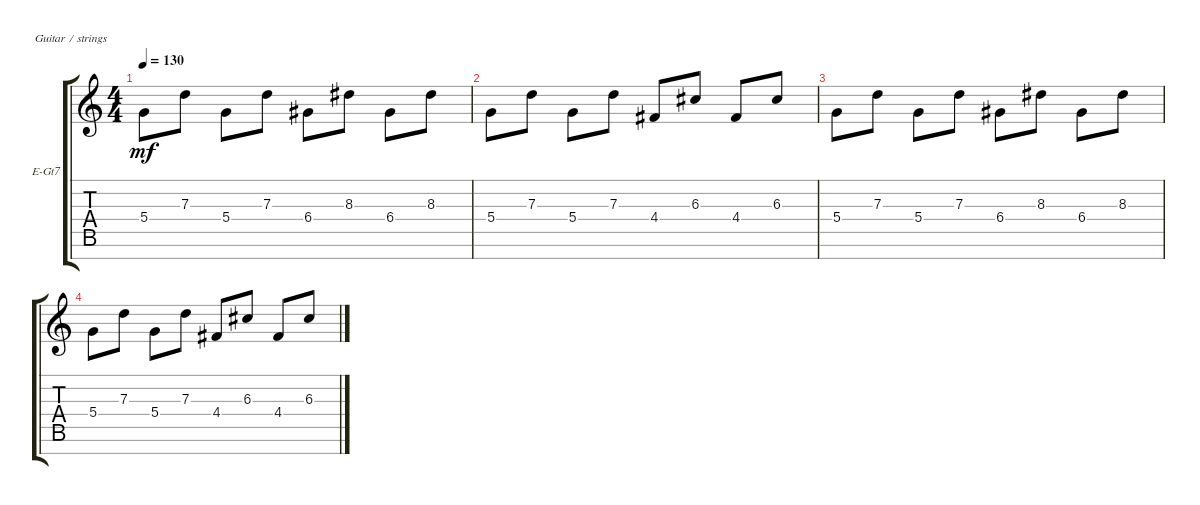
\defaultSystemsLayout 4
\bracketExtendMode groupsimilarinstruments
\firstSystemTrackNameOrientation horizontal
\otherSystemsTrackNameOrientation horizontal
\track ("Electric Guitar" "E-Gt7") {instrument electricguitarclean}
\staff {score tabs}
\tuning (E4 B3 G3 D3 A2 E2 B1)
\ts (4 4)
\tempo 130
\clef g2
\ks c
5.4.8{dy mf} 7.3.8 5.4.8 7.3.8 6.4.8 8.3.8 6.4.8 8.3.8 |
5.4.8 7.3.8 5.4.8 7.3.8 4.4.8 6.3.8 4.4.8 6.3.8 |
5.4.8 7.3.8 5.4.8 7.3.8 6.4.8 8.3.8 6.4.8 8.3.8 |
5.4.8 7.3.8 5.4.8 7.3.8 4.4.8 6.3.8 4.4.8 6.3.8
